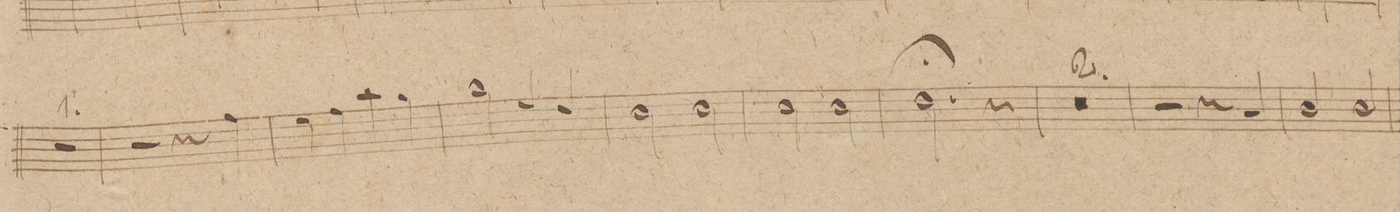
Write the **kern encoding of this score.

**kern	**dynam
*I"Fagotto. 1mo	*
*clefF4	*
*k[f#c#g#]	*
*met(c|)	*
*M2/2	*
1r	.
=277	=277
2r	.
4r	.
4A\	.
=278	=278
4G#\	.
4A\	.
4c#\	.
4B\	.
=279	=279
2B\	.
4G#/	.
4F#/	.
=280	=280
2E\	.
2E\	.
=281	=281
2E\	.
2E\	.
=282	=282
2.F#;\	.
4r	.
=283	=283
0r	.
=284	=284
=285	=285
2r	.
4r	.
4C#/	.
=286	=286
2D/	.
2D/	.
=287	=287
*-	*-
